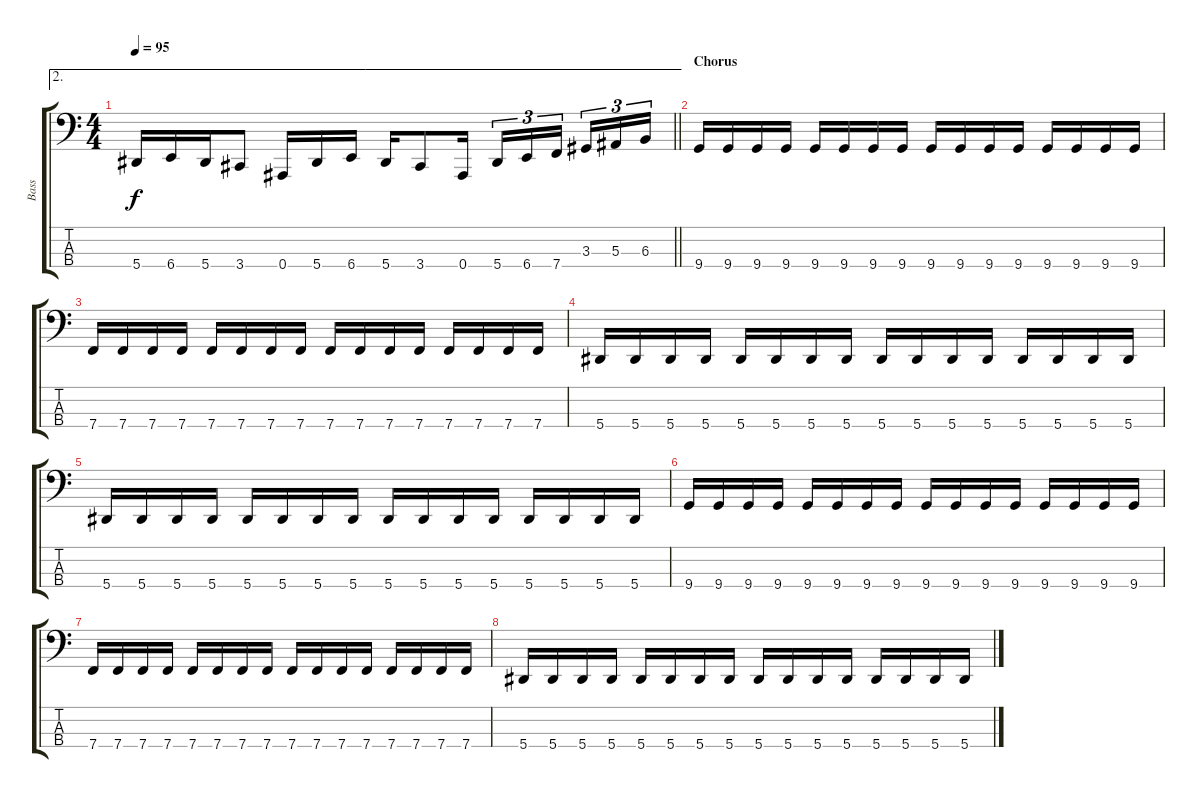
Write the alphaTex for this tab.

\track ("Bass" "Bass") {instrument electricbassfinger}
\staff {score tabs}
\tuning (Eb2 Bb1 F1 Bb0) {hide}
\ae 2
\ts (4 4)
\tempo 95
\clef f4
\barLineRight lightlight
\ks c
5.4.16{dy f} 6.4.16 5.4.16 3.4.8 0.4.16 5.4.16 6.4.16 5.4.16 3.4.8 0.4.16 5.4.16{tu (3 2)} 6.4.16{tu (3 2)} 7.4.16{tu (3 2) beam splitsecondary} 3.3.16{tu (3 2)} 5.3.16{tu (3 2)} 6.3.16{tu (3 2)} |
\section ("" "Chorus")
9.4.16 9.4.16 9.4.16 9.4.16 9.4.16 9.4.16 9.4.16 9.4.16 9.4.16 9.4.16 9.4.16 9.4.16 9.4.16 9.4.16 9.4.16 9.4.16 |
7.4.16 7.4.16 7.4.16 7.4.16 7.4.16 7.4.16 7.4.16 7.4.16 7.4.16 7.4.16 7.4.16 7.4.16 7.4.16 7.4.16 7.4.16 7.4.16 |
5.4.16 5.4.16 5.4.16 5.4.16 5.4.16 5.4.16 5.4.16 5.4.16 5.4.16 5.4.16 5.4.16 5.4.16 5.4.16 5.4.16 5.4.16 5.4.16 |
5.4.16 5.4.16 5.4.16 5.4.16 5.4.16 5.4.16 5.4.16 5.4.16 5.4.16 5.4.16 5.4.16 5.4.16 5.4.16 5.4.16 5.4.16 5.4.16 |
9.4.16 9.4.16 9.4.16 9.4.16 9.4.16 9.4.16 9.4.16 9.4.16 9.4.16 9.4.16 9.4.16 9.4.16 9.4.16 9.4.16 9.4.16 9.4.16 |
7.4.16 7.4.16 7.4.16 7.4.16 7.4.16 7.4.16 7.4.16 7.4.16 7.4.16 7.4.16 7.4.16 7.4.16 7.4.16 7.4.16 7.4.16 7.4.16 |
5.4.16 5.4.16 5.4.16 5.4.16 5.4.16 5.4.16 5.4.16 5.4.16 5.4.16 5.4.16 5.4.16 5.4.16 5.4.16 5.4.16 5.4.16 5.4.16
